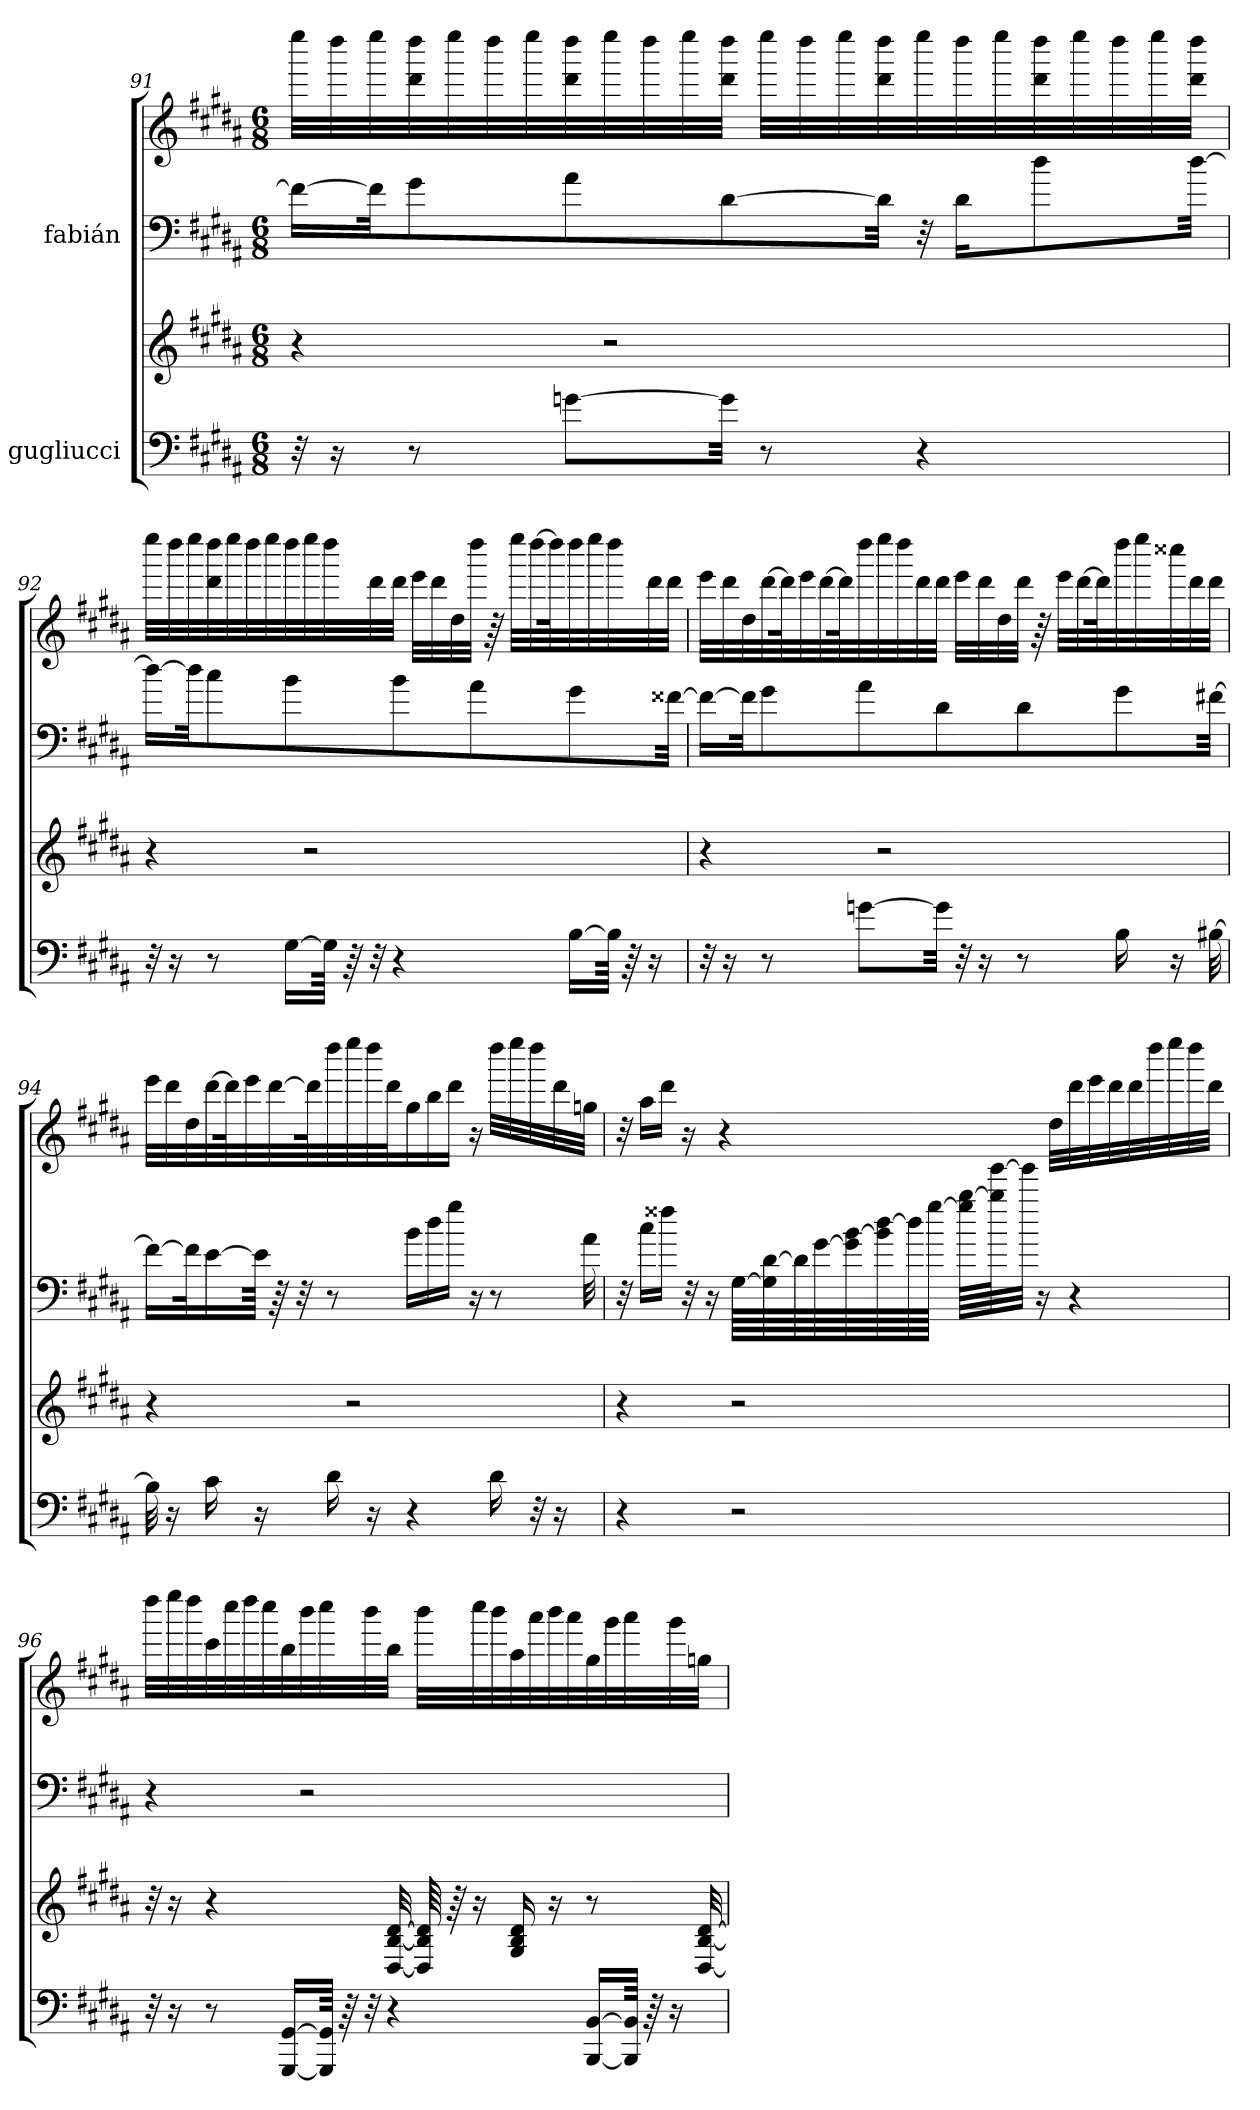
**kern	**kern	**kern	**kern
*part2	*part2	*part1	*part1
*staff4	*staff3	*staff2	*staff1
*I"gugliucci	*	*I"fabián	*
!!LO:LB:g=z
*clefF4	*clefG2	*clefF4	*clefG2
*k[f#c#g#d#a#]	*k[f#c#g#d#a#]	*k[f#c#g#d#a#]	*k[f#c#g#d#a#]
*B:	*B:	*B:	*B:
*M6/8	*M6/8	*M6/8	*M6/8
=91	=91	=91	=91
32r	4r	16f##\LL_	32eeee\LLL
16r	.	.	32dddd#\
.	.	32f##\JK]	32eeee\
8r	.	8g#\	32ddd#\ 32dddd#\
.	.	.	32eeee\
.	.	.	32dddd#\
.	.	.	32eeee\
[8gn\L	.	8a#\	32ddd#\ 32dddd#\
.	2r	.	32eeee\
.	.	.	32dddd#\
.	.	.	32eeee\
32g\Jkk]	.	[8d#\	32ddd#\ 32dddd#\JJJ
8r	.	.	32eeee\LLL
.	.	.	32dddd#\
.	.	.	32eeee\
.	.	32d#\Jkk]	32ddd#\ 32dddd#\
4r	.	32r	32eeee\
.	.	16d#\KL	32dddd#\
.	.	.	32eeee\
.	.	8dd#\	32ddd#\ 32dddd#\
.	.	.	32eeee\
.	.	.	32dddd#\
.	.	.	32eeee\
.	.	[32dd#\Jkk	32ddd#\ 32dddd#\JJJ
!!LO:LB:g=z
=92	=92	=92	=92
32r	4r	16dd#\LL_	32eeee\LLL
16r	.	.	32dddd#\
.	.	32dd#\JK]	32eeee\
8r	.	8cc#\	32ddd#\ 32dddd#\
.	.	.	32eeee\
.	.	.	32dddd#\
.	.	.	32eeee\
[16G#\LL	.	8b\	32dddd#\
.	2r	.	32eeee\
64G#\JJkk]	.	.	32dddd#\
64r	.	.	.
32r	.	.	32ddd#\
4r	.	8b\	32ddd#\JJJ
.	.	.	32eee\LLL
.	.	.	32ddd#\
.	.	.	32dd#\
.	.	8a#\	32dddd#\JJJ
.	.	.	64r
.	.	.	32eeee\LLL
.	.	.	[32dddd#\
.	.	.	64dddd#\K]
[16B\LL	.	8g#\	32dddd#\
.	.	.	32eeee\
64B\JJkk]	.	.	32dddd#\
64r	.	.	.
16r	.	.	32ddd#\
.	.	[32f##X\Jkk	32ddd#\JJJ
!!LO:PB:g=z
=93	=93	=93	=93
32r	4r	16f##\LL_	32eee\LLL
16r	.	.	32ddd#\
.	.	32f##\JK]	32dd#\
8r	.	8g#\	[32ddd#\
.	.	.	64ddd#\K]
.	.	.	32eee\
.	.	.	[32ddd#\
.	.	.	64ddd#\K]
[8gn\L	.	8a#\	32dddd#\
.	2r	.	32eeee\
.	.	.	32dddd#\
.	.	.	32ddd#\
32g\Jkk]	.	8d#\	32ddd#\JJJ
32r	.	.	32eee\LLL
16r	.	.	32ddd#\
.	.	.	32dd#\
8r	.	8d#\	32ddd#\JJJ
.	.	.	64r
.	.	.	32eee\LLL
.	.	.	[32ddd#\
.	.	.	64ddd#\K]
16B\	.	8g#\	32dddd#\
.	.	.	32eeee\
16r	.	.	32cccc##X\
.	.	.	32ddd#\
[32B#X\	.	[32f#X\Jkk	32ddd#\JJJ
!!LO:LB:g=z
=94	=94	=94	=94
32B#\]	4r	16f#\LL_	32eee\LLL
16r	.	.	32ddd#\
.	.	32f#\K]	32dd#\
16c#\	.	[16e\	[32ddd#\
.	.	.	64ddd#\K]
.	.	.	32eee\
16r	.	64e\JJkk]	.
.	.	64r	[32ddd#\
.	.	32r	.
.	.	.	64ddd#\K]
16d#\	.	8r	32dddd#\
.	2r	.	32eeee\
16r	.	.	32dddd#\
.	.	.	32ddd#\J
4r	.	16b\LL	16gg#\
.	.	16dd#\	16bb\
.	.	16gg#\JJ	16ddd#\JJ
.	.	16r	16r
16d#\	.	8r	32dddd#\LLL
.	.	.	32eeee\
32r	.	.	32dddd#\
16r	.	.	32ddd#\
.	.	32a#\	32ggn\JJJ
!!LO:LB:g=z
=95	=95	=95	=95
4r	4r	32r	32r
.	.	16cc#\LL	16aa#\LL
.	.	16ff##X\JJ	16ddd#\JJ
.	.	32r	16r
.	.	16r	.
.	.	.	4r
2r	2r	[64G#\LLLL	.
.	.	64G#\] [64d#\	.
.	.	64d#\]	.
.	.	[64g#\	.
.	.	64g#\] [64b\	.
.	.	64b\] [64dd#\	.
.	.	64dd#\]	.
.	.	[64gg#\JJJJ	.
.	.	64gg#\] [64bb\LLLL	.
.	.	64bb\] [64ggg#\J	.
.	.	32ggg#\JJJ]	.
.	.	16r	.
.	.	.	32dd#\LLL
.	.	4r	32ddd#\
.	.	.	32eee\
.	.	.	32ddd#\
.	.	.	32ddd#\
.	.	.	32dddd#\
.	.	.	32eeee\
.	.	.	32dddd#\
.	.	.	32ddd#\JJJ
!!LO:PB:g=z
=96	=96	=96	=96
32r	32r	4r	32dddd#\LLL
16r	16r	.	32eeee\
.	.	.	32dddd#\
8r	4r	.	32ccc#\
.	.	.	32cccc#\
.	.	.	32dddd#\
.	.	.	32cccc#\
[16GGG#/ [16GG#/LL	.	.	32bb\
.	.	2r	32bbb\
64GGG#/] 64GG#/]JJkk	.	.	32cccc#\
64r	.	.	.
32r	.	.	32bbb\
4r	[32D#/ [32B/ [32d#/	.	32bb\JJJ
.	64D#/] 64B/] 64d#/]	.	32bbb\LLL
.	64r	.	.
.	16r	.	32cccc#\
.	.	.	32bbb\
.	16G#/ 16B/ 16d#/	.	32aa#\
.	.	.	32aaa#\
.	16r	.	32bbb\
.	.	.	32aaa#\
[16BBB/ [16BB/LL	8r	.	32gg#\
.	.	.	32ggg#\
64BBB/] 64BB/]JJkk	.	.	32aaa#\
64r	.	.	.
16r	.	.	32ggg#\
.	[32D#/ [32B/ [32d#/	.	32ggn\JJJ
=	=	=	=
*-	*-	*-	*-
